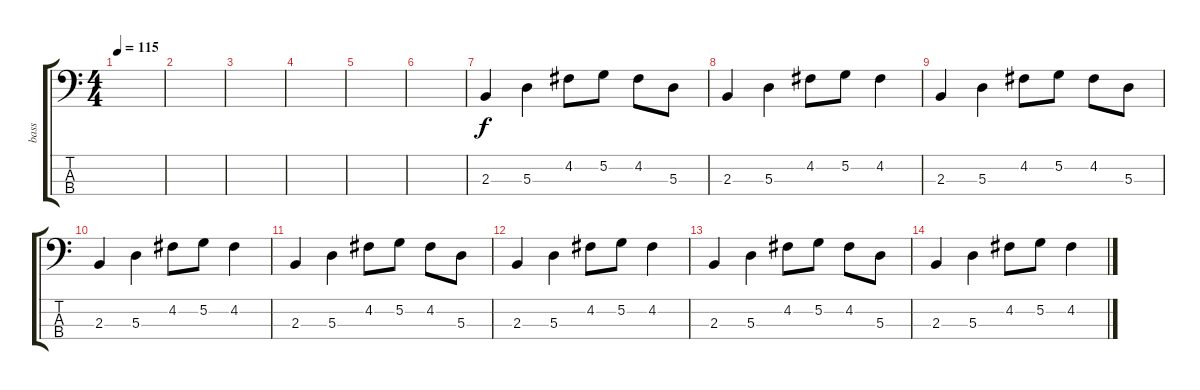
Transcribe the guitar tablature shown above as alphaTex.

\track ("bass" "bass") {instrument electricbasspick}
\staff {score tabs}
\tuning (G2 D2 A1 E1) {hide}
\ts (4 4)
\tempo 115
\clef f4
\ks c
|
|
|
|
|
|
2.3.4 5.3.4 4.2.8 5.2.8 4.2.8 5.3.8 |
2.3.4 5.3.4 4.2.8 5.2.8 4.2.4 |
2.3.4 5.3.4 4.2.8 5.2.8 4.2.8 5.3.8 |
2.3.4 5.3.4 4.2.8 5.2.8 4.2.4 |
2.3.4 5.3.4 4.2.8 5.2.8 4.2.8 5.3.8 |
2.3.4 5.3.4 4.2.8 5.2.8 4.2.4 |
2.3.4 5.3.4 4.2.8 5.2.8 4.2.8 5.3.8 |
2.3.4 5.3.4 4.2.8 5.2.8 4.2.4
